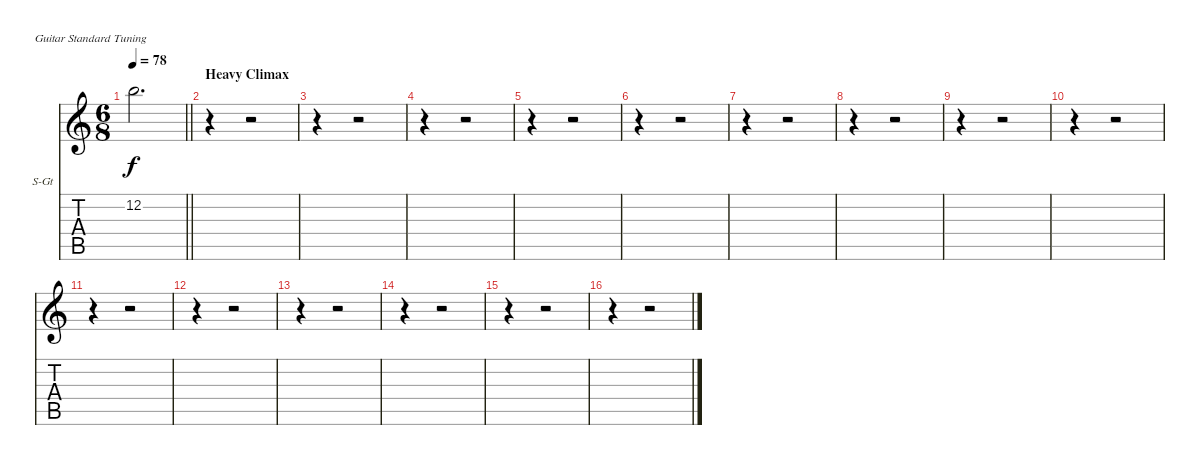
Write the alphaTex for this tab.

\bracketExtendMode nobrackets
\firstSystemTrackNameOrientation horizontal
\otherSystemsTrackNameOrientation horizontal
\track ("Karin Svensson" "S-Gt") {instrument violin}
\staff {score tabs}
\tuning (E4 B3 G3 D3 A2 E2)
\displaytranspose 12
\ts (6 8)
\tempo 78
\clef g2
\barLineRight lightlight
\ks c
12.2.2{d dy f} |
\section ("" "Heavy Climax")
r.4 r.2 |
r.4 r.2 |
r.4 r.2 |
r.4 r.2 |
r.4 r.2 |
r.4 r.2 |
r.4 r.2 |
r.4 r.2 |
r.4 r.2 |
r.4 r.2 |
r.4 r.2 |
r.4 r.2 |
r.4 r.2 |
r.4 r.2 |
r.4 r.2
